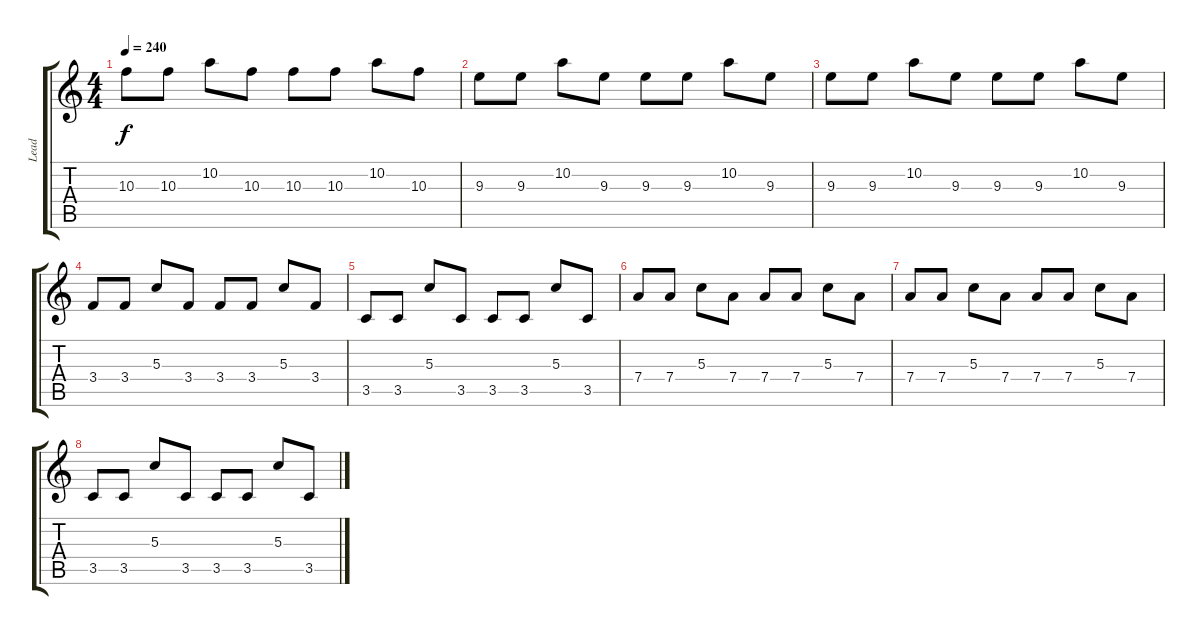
\track ("Lead" "Lead") {instrument distortionguitar}
\staff {score tabs}
\tuning (E4 B3 G3 D3 A2 E2) {hide}
\ts (4 4)
\tempo 240
\clef g2
\ks c
10.3.8{dy f} 10.3.8 10.2.8 10.3.8 10.3.8 10.3.8 10.2.8 10.3.8 |
9.3.8 9.3.8 10.2.8 9.3.8 9.3.8 9.3.8 10.2.8 9.3.8 |
9.3.8 9.3.8 10.2.8 9.3.8 9.3.8 9.3.8 10.2.8 9.3.8 |
3.4.8 3.4.8 5.3.8 3.4.8 3.4.8 3.4.8 5.3.8 3.4.8 |
3.5.8 3.5.8 5.3.8 3.5.8 3.5.8 3.5.8 5.3.8 3.5.8 |
7.4.8 7.4.8 5.3.8 7.4.8 7.4.8 7.4.8 5.3.8 7.4.8 |
7.4.8 7.4.8 5.3.8 7.4.8 7.4.8 7.4.8 5.3.8 7.4.8 |
3.5.8 3.5.8 5.3.8 3.5.8 3.5.8 3.5.8 5.3.8 3.5.8
